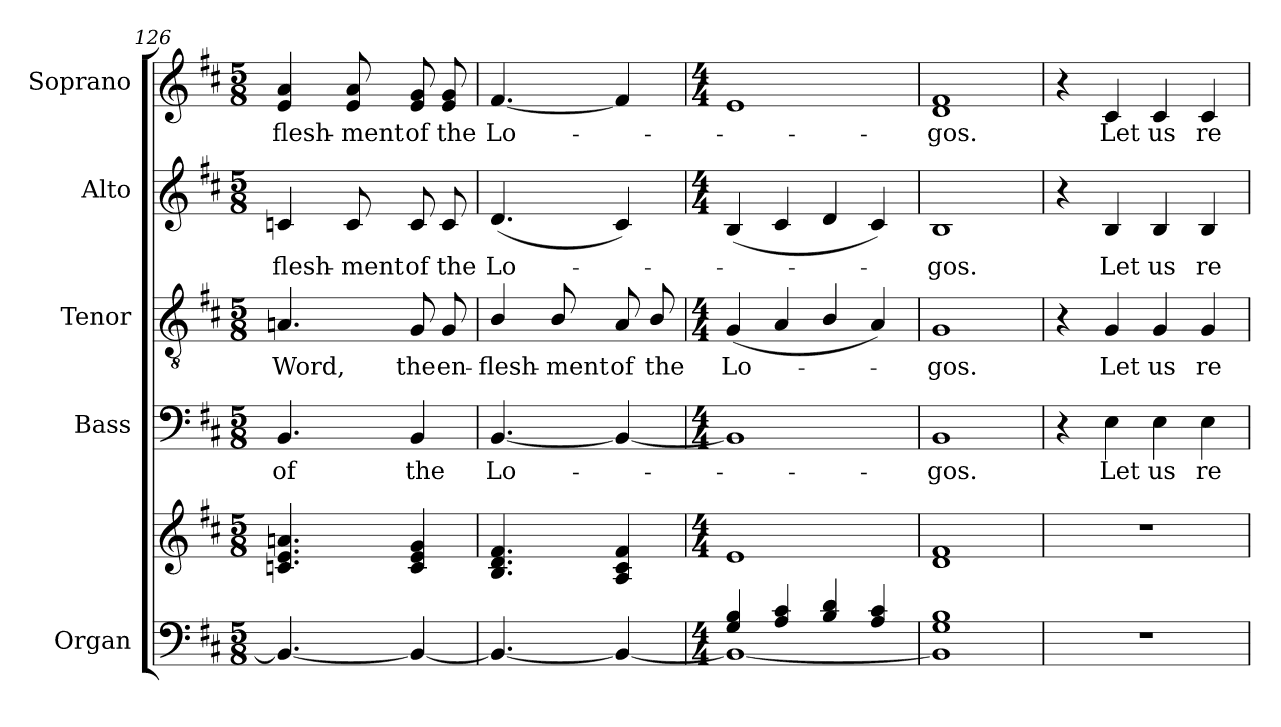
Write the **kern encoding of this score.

**kern	**kern	**kern	**text	**kern	**text	**kern	**text	**kern	**text
*part5	*part5	*part4	*part4	*part3	*part3	*part2	*part2	*part1	*part1
*staff6	*staff5	*staff4	*staff4	*staff3	*staff3	*staff2	*staff2	*staff1	*staff1
*I"Organ	*	*I"Bass	*	*I"Tenor	*	*I"Alto	*	*I"Soprano	*
*I'Org.	*	*I'B.	*	*I'T.	*	*I'A.	*	*I'S.	*
*clefF4	*clefG2	*clefF4	*	*clefGv2	*	*clefG2	*	*clefG2	*
*	*	*	*	*ITrd7c12	*	*	*	*	*
*k[f#c#]	*k[f#c#]	*k[f#c#]	*	*k[f#c#]	*	*k[f#c#]	*	*k[f#c#]	*
*D:	*D:	*D:	*	*D:	*	*D:	*	*D:	*
*M5/8	*M5/8	*M5/8	*	*M5/8	*	*M5/8	*	*M5/8	*
=126	=126	=126	=126	=126	=126	=126	=126	=126	=126
!	!	!	!LO:LY:b:color=#000000	!	!	!	!	!	!
!	!	!	!	!	!LO:LY:b:color=#000000	!	!	!	!
!	!	!	!	!	!	!	!LO:LY:b:color=#000000	!	!
!	!	!	!	!	!	!	!	!	!LO:LY:b:color=#000000
4.BBi/_	4.cni/ 4.ei 4.ani	4.BBi/	of	4.AAni/	Word,	4cni/	-flesh-	4ei/ 4ai	-flesh-
!	!	!	!	!	!	!	!LO:LY:b:color=#000000	!	!
!	!	!	!	!	!	!	!	!	!LO:LY:b:color=#000000
.	.	.	.	.	.	8ci/	-ment	8ei/ 8ai	-ment
!	!	!	!LO:LY:b:color=#000000	!	!	!	!	!	!
!	!	!	!	!	!LO:LY:b:color=#000000	!	!	!	!
!	!	!	!	!	!	!	!LO:LY:b:color=#000000	!	!
!	!	!	!	!	!	!	!	!	!LO:LY:b:color=#000000
4BBi/_	4ci/ 4ei 4gi	4BBi/	the	8GGi/	the	8ci/	of	8ei/ 8gi	of
!	!	!	!	!	!LO:LY:b:color=#000000	!	!	!	!
!	!	!	!	!	!	!	!LO:LY:b:color=#000000	!	!
!	!	!	!	!	!	!	!	!	!LO:LY:b:color=#000000
.	.	.	.	8GGi/	en-	8ci/	the	8ei/ 8gi	the
=127	=127	=127	=127	=127	=127	=127	=127	=127	=127
!	!	!	!LO:LY:b:color=#000000	!	!	!	!	!	!
!	!	!	!	!	!LO:LY:b:color=#000000	!	!	!	!
!	!	!	!	!	!	!	!LO:LY:b:color=#000000	!	!
!	!	!	!	!	!	!	!	!	!LO:LY:b:color=#000000
4.BBi/_	4.Bi/ 4.di 4.f#i	[4.BBi/	Lo-	4BBi/	-flesh-	(4.di/	Lo-	[4.f#i/	Lo-
!	!	!	!	!	!LO:LY:b:color=#000000	!	!	!	!
.	.	.	.	8BBi/	-ment	.	.	.	.
!	!	!	!	!	!LO:LY:b:color=#000000	!	!	!	!
4BBi/_	4Ai/ 4c#i 4f#i	4BBi/_	.	8AAi/	of	4c#i/)	.	4f#i/]	.
!	!	!	!	!	!LO:LY:b:color=#000000	!	!	!	!
.	.	.	.	8BBi/	the	.	.	.	.
!!LO:LB:g=z
=128	=128	=128	=128	=128	=128	=128	=128	=128	=128
*M4/4	*M4/4	*M4/4	*	*M4/4	*	*M4/4	*	*M4/4	*
*^	*	*	*	*	*	*	*	*	*
!	!	!	!	!	!	!LO:LY:b:color=#000000	!	!	!	!
4Gi/ 4Bi	1BBi_	1ei	1BBi]	.	(4GGi/	Lo-	(4Bi/	.	1ei	.
4Ai/ 4c#i	.	.	.	.	4AAi/	.	4c#i/	.	.	.
4Bi/ 4di	.	.	.	.	4BBi/	.	4di/	.	.	.
4Ai/ 4c#i	.	.	.	.	4AAi/)	.	4c#i/)	.	.	.
=129	=129	=129	=129	=129	=129	=129	=129	=129	=129	=129
!	!	!	!	!LO:LY:b:color=#000000	!	!	!	!	!	!
!	!	!	!	!	!	!LO:LY:b:color=#000000	!	!	!	!
!	!	!	!	!	!	!	!	!LO:LY:b:color=#000000	!	!
!	!	!	!	!	!	!	!	!	!	!LO:LY:b:color=#000000
1Gi 1Bi	1BBi]	1di 1f#i	1BBi	-gos.	1GGi	-gos.	1Bi	-gos.	1di 1f#i	-gos.
*v	*v	*	*	*	*	*	*	*	*	*
=130	=130	=130	=130	=130	=130	=130	=130	=130	=130
1r	1r	4r	.	4r	.	4r	.	4r	.
!	!	!	!LO:LY:b:color=#000000	!	!	!	!	!	!
!	!	!	!	!	!LO:LY:b:color=#000000	!	!	!	!
!	!	!	!	!	!	!	!LO:LY:b:color=#000000	!	!
!	!	!	!	!	!	!	!	!	!LO:LY:b:color=#000000
.	.	4Ei\	Let	4GGi/	Let	4Bi/	Let	4c#i/	Let
!	!	!	!LO:LY:b:color=#000000	!	!	!	!	!	!
!	!	!	!	!	!LO:LY:b:color=#000000	!	!	!	!
!	!	!	!	!	!	!	!LO:LY:b:color=#000000	!	!
!	!	!	!	!	!	!	!	!	!LO:LY:b:color=#000000
.	.	4Ei\	us	4GGi/	us	4Bi/	us	4c#i/	us
!	!	!	!LO:LY:b:color=#000000	!	!	!	!	!	!
!	!	!	!	!	!LO:LY:b:color=#000000	!	!	!	!
!	!	!	!	!	!	!	!LO:LY:b:color=#000000	!	!
!	!	!	!	!	!	!	!	!	!LO:LY:b:color=#000000
.	.	4Ei\	re-	4GGi/	re-	4Bi/	re-	4c#i/	re-
=	=	=	=	=	=	=	=	=	=
*-	*-	*-	*-	*-	*-	*-	*-	*-	*-
